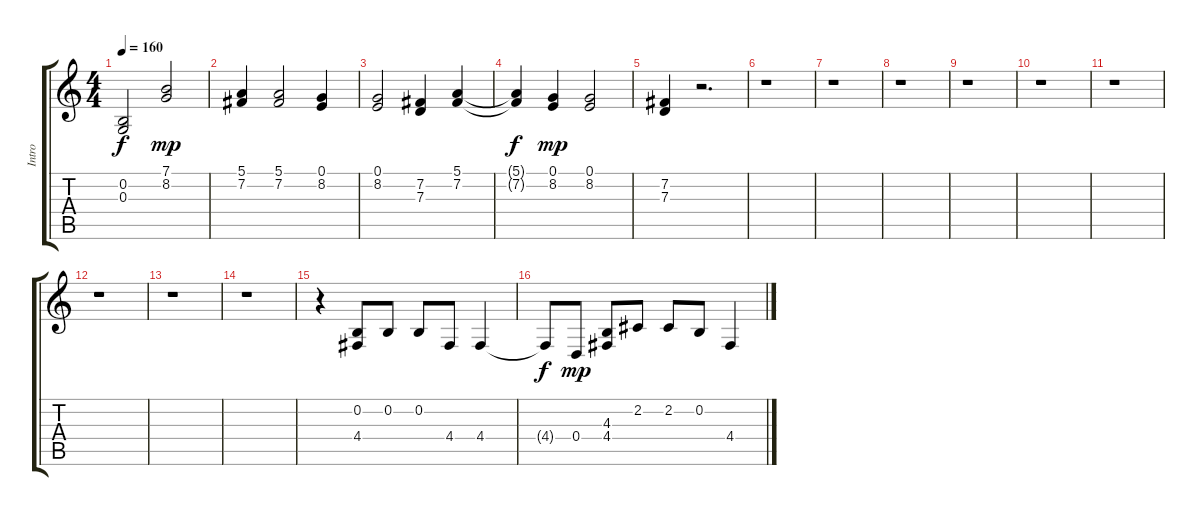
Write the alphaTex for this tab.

\track ("Intro" "Intro") {instrument trombone}
\staff {score tabs}
\tuning (E4 B3 G3 D3 A2 E2) {hide}
\ts (4 4)
\tempo 160
\clef g2
\ks c
(0.2{t} 0.3{t}).2{dy f} (7.1 8.2).2{dy mp} |
(5.1 7.2).4 (5.1 7.2).2 (0.1 8.2).4 |
(0.1 8.2).2 (7.2 7.3).4 (5.1 7.2).4 |
(5.1{t} 7.2{t}).4{dy f} (0.1 8.2).4{dy mp} (0.1 8.2).2 |
(7.2 7.3).4 r.2{d} |
r.1 |
r.1 |
r.1 |
r.1 |
r.1 |
r.1 |
r.1 |
r.1 |
r.1 |
r.4 (0.2 4.4).8 0.2.8 0.2.8 4.4.8 4.4.4 |
4.4{t}.8{dy f} 0.4.8{dy mp} (4.3 4.4).8 2.2.8 2.2.8 0.2.8 4.4.4
